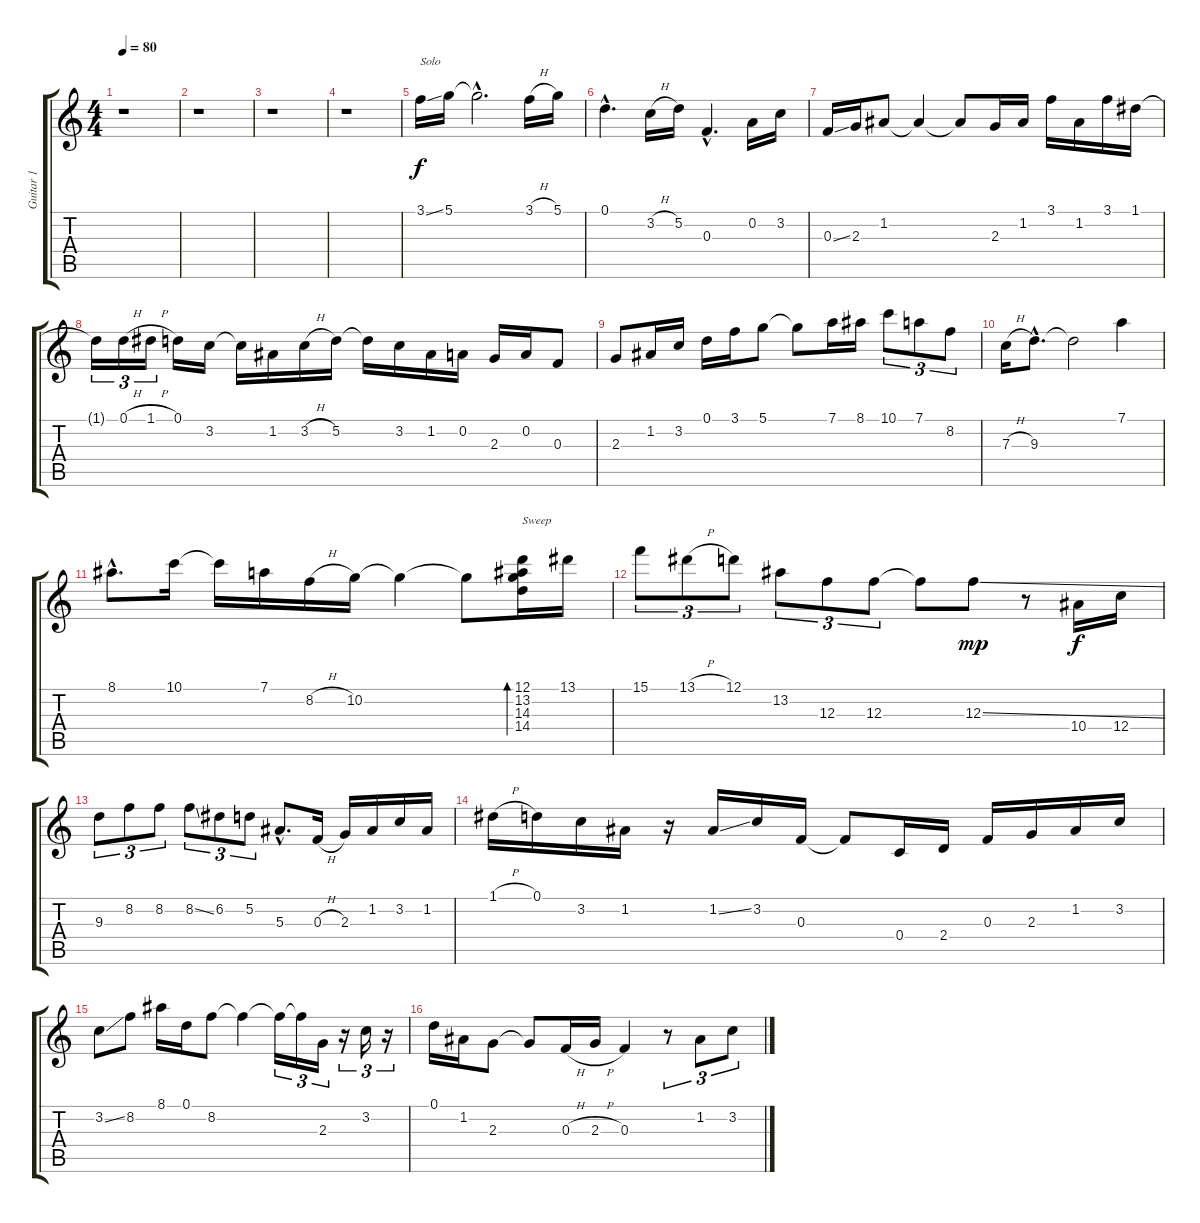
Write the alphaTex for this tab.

\track ("Guitar 1" "Guitar 1") {instrument acousticguitarsteel}
\staff {score tabs}
\tuning (D4 A3 F3 C3 G2 D2) {hide}
\ts (4 4)
\tempo 80
\clef g2
\ks c
r.1{dy f} |
r.1 |
r.1 |
r.1 |
3.1{ss}.16{txt "Solo"} 5.1.16 5.1{hac t}.2{d} 3.1{h}.16 5.1.16 |
0.1{hac}.4{d} 3.2{h}.16 5.2.16 0.3{hac}.4{d} 0.2.16 3.2.16 |
0.3{ss}.16 2.3.16 1.2.8 1.2{t}.4 1.2{t}.8 2.3.16 1.2.16 3.1.16 1.2.16 3.1.16 1.1.16 |
1.1{t}.16{tu (3 2)} 0.1{h}.16{tu (3 2)} 1.1{h}.16{tu (3 2)} 0.1.16 3.2.16 3.2{t}.16 1.2.16 3.2{h}.16 5.2.16 5.2{t}.16 3.2.16 1.2.16 0.2.16 2.3.16 0.2.16 0.3.8 |
2.3.8 1.2.16 3.2.16 0.1.16 3.1.16 5.1.8 5.1{t}.8 7.1.16 8.1.16 10.1.8{tu (3 2)} 7.1.8{tu (3 2)} 8.2.8{tu (3 2)} |
7.3{h}.16 9.3{hac}.8{d} 9.3{t}.2 7.1.4 |
8.1{hac}.8{d} 10.1.16 10.1{t}.16 7.1.16 8.2{h}.16 10.2.16 10.2{t}.4 10.2{t}.8 (12.1 13.2 14.3 14.4).16{bd 120 txt "Sweep"} 13.1.16 |
15.1.8{tu (3 2)} 13.1{h}.8{tu (3 2)} 12.1.8{tu (3 2)} 13.2.8{tu (3 2)} 12.3.8{tu (3 2)} 12.3.8{tu (3 2)} 12.3{t}.8 12.3{ss}.8{dy mp} r.8 10.4.16{dy f} 12.4.16 |
9.3.8{tu (3 2)} 8.2.8{tu (3 2)} 8.2.8{tu (3 2)} 8.2{ss}.8{tu (3 2)} 6.2.8{tu (3 2)} 5.2.8{tu (3 2)} 5.3{hac}.8{d} 0.3{h}.16 2.3.16 1.2.16 3.2.16 1.2.16 |
1.1{h}.16 0.1.16 3.2.16 1.2.16 r.16 1.2{ss}.16 3.2.16 0.3.16 0.3{t}.8 0.4.16 2.4.16 0.3.16 2.3.16 1.2.16 3.2.16 |
3.2{ss}.8 8.2.8 8.1.16 0.1.16 8.2.8 8.2{t}.4 8.2{t}.16{tu (3 2)} 8.2{t}.16{tu (3 2)} 2.3.16{tu (3 2)} r.16{tu (3 2)} 3.2.16{tu (3 2)} r.16{tu (3 2)} |
0.1.16 1.2.16 2.3.8 2.3{t}.8 0.3{h}.16 2.3{h}.16 0.3.4 r.8{tu (3 2)} 1.2.8{tu (3 2)} 3.2.8{tu (3 2)}
